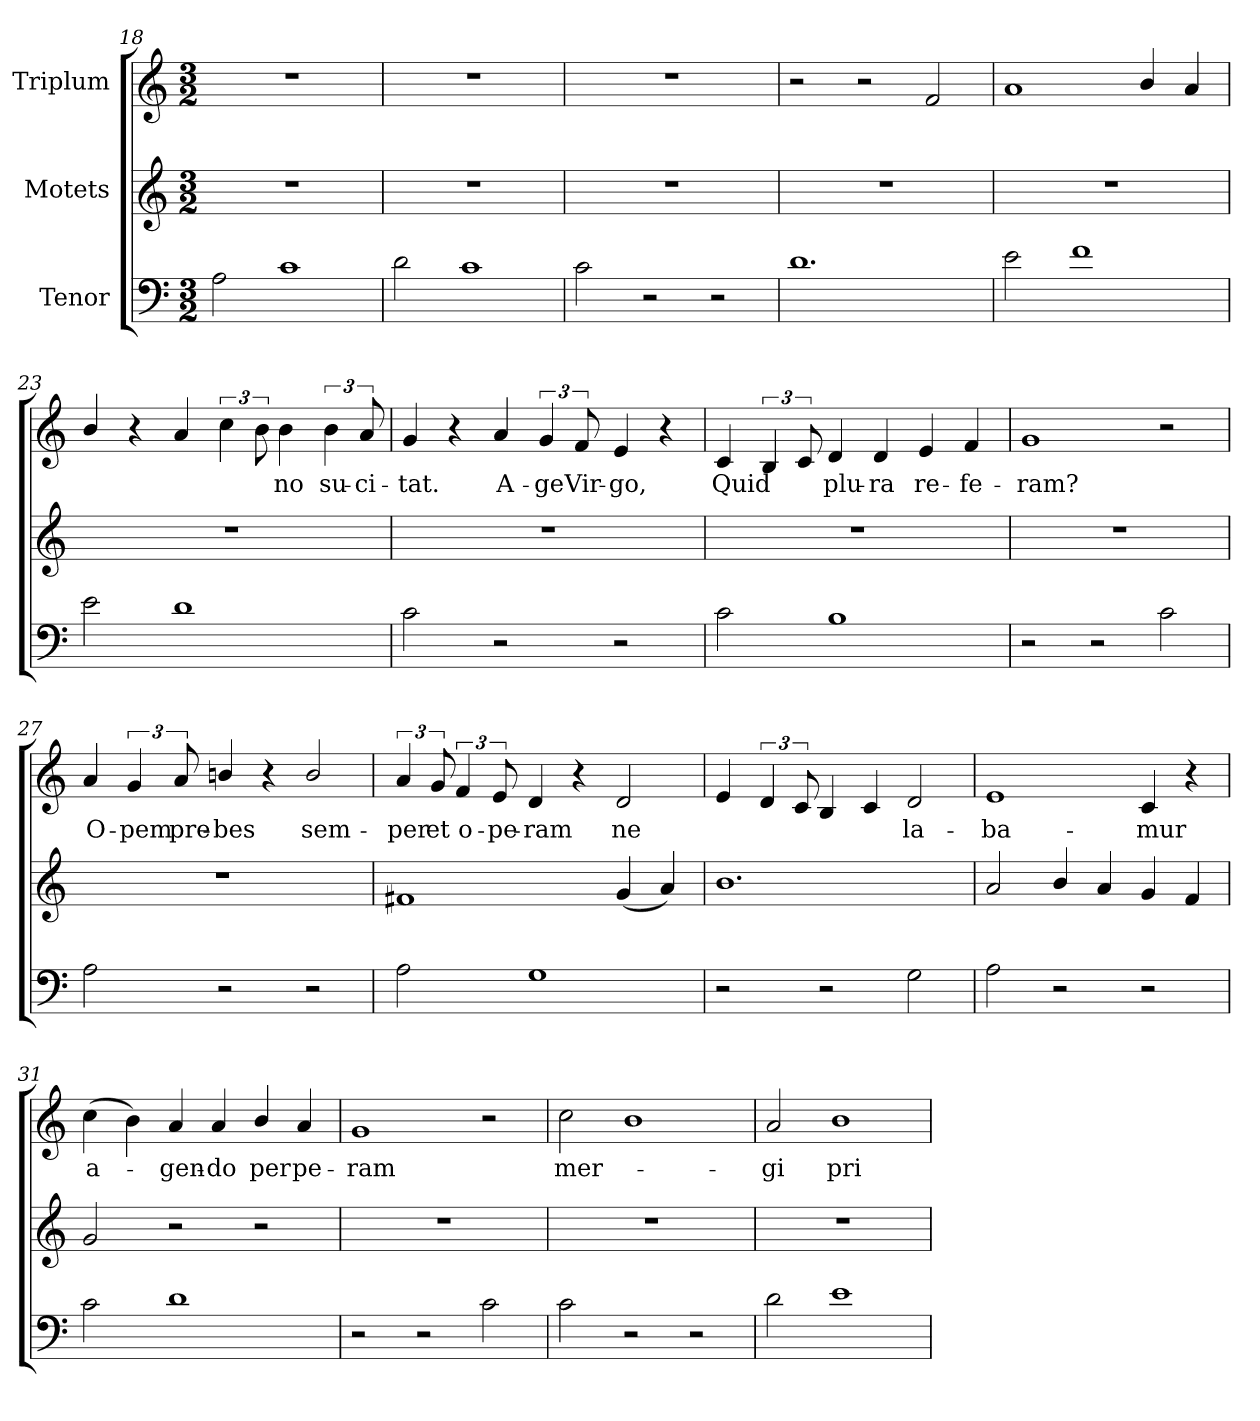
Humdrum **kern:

**kern	**kern	**kern	**text
*part3	*part2	*part1	*part1
*staff3	*staff2	*staff1	*staff1
*I"Tenor	*I"Motets	*I"Triplum	*
*clefF4	*clefG2	*clefG2	*
*k[]	*k[]	*k[]	*
*M3/2	*M3/2	*M3/2	*
=18	=18	=18	=18
!	!LO:N:vis=1	!LO:N:vis=1	!
2A\	1.r	1.r	.
1c\	.	.	.
=19	=19	=19	=19
!	!LO:N:vis=1	!LO:N:vis=1	!
2d\	1.r	1.r	.
1c\	.	.	.
=20	=20	=20	=20
!	!LO:N:vis=1	!LO:N:vis=1	!
2c\	1.r	1.r	.
2r	.	.	.
2r	.	.	.
=21	=21	=21	=21
!	!LO:N:vis=1	!	!
1.d\	1.r	2r	.
.	.	2r	.
.	.	2f/	.
=22	=22	=22	=22
!	!LO:N:vis=1	!	!
2e\	1.r	1a/	.
1f\	.	.	.
.	.	4b/	.
.	.	4a/	.
=23	=23	=23	=23
!	!LO:N:vis=1	!	!
2e\	1.r	4b/	.
.	.	4r	.
1d\	.	4a/	.
.	.	6cc\	.
.	.	12b\	.
!	!	!	!LO:LY:b
.	.	4b\	-no
!	!	!	!LO:LY:b
.	.	6b\	su-
!	!	!	!LO:LY:b
.	.	12a/	-ci-
=24	=24	=24	=24
!	!LO:N:vis=1	!	!LO:LY:b
2c\	1.r	4g/	-tat.
.	.	4r	.
!	!	!	!LO:LY:b
2r	.	4a/	A-
!	!	!	!LO:LY:b
.	.	6g/	-ge
!	!	!	!LO:LY:b
.	.	12f/	Vir-
!	!	!	!LO:LY:b
2r	.	4e/	-go,
.	.	4r	.
=25	=25	=25	=25
!	!LO:N:vis=1	!	!LO:LY:b
2c\	1.r	4c/	Quid
.	.	6B/	.
.	.	12c/	.
!	!	!	!LO:LY:b
1B\	.	4d/	plu-
!	!	!	!LO:LY:b
.	.	4d/	-ra
!	!	!	!LO:LY:b
.	.	4e/	re-
!	!	!	!LO:LY:b
.	.	4f/	-fe-
=26	=26	=26	=26
!	!LO:N:vis=1	!	!LO:LY:b
2r	1.r	1g/	-ram?
2r	.	.	.
2c\	.	2r	.
=27	=27	=27	=27
!	!LO:N:vis=1	!	!LO:LY:b
2A\	1.r	4a/	O-
!	!	!	!LO:LY:b
.	.	6g/	-pem
!	!	!	!LO:LY:b
.	.	12a/	pre-
!	!	!	!LO:LY:b
2r	.	4bn/	-bes
.	.	4r	.
!	!	!	!LO:LY:b
2r	.	2b/	sem-
=28	=28	=28	=28
!	!	!	!LO:LY:b
2A\	1f#X/	6a/	-per
!	!	!	!LO:LY:b
.	.	12g/	et
!	!	!	!LO:LY:b
.	.	6f/	o-
!	!	!	!LO:LY:b
.	.	12e/	-pe-
!	!	!	!LO:LY:b
1G\	.	4d/	-ram
.	.	4r	.
!	!	!	!LO:LY:b
.	(4g/	2d/	-ne
.	4a/)	.	.
=29	=29	=29	=29
2r	1.b/	4e/	.
.	.	6d/	.
.	.	12c/	.
2r	.	4B/	.
.	.	4c/	.
!	!	!	!LO:LY:b
2G\	.	2d/	la-
=30	=30	=30	=30
!	!	!	!LO:LY:b
2A\	2a/	1e/	-ba-
2r	4b/	.	.
.	4a/	.	.
!	!	!	!LO:LY:b
2r	4g/	4c/	-mur
.	4f/	4r	.
=31	=31	=31	=31
!	!	!	!LO:LY:b
2c\	2g/	(4cc\	a-
.	.	4b\)	.
!	!	!	!LO:LY:b
1d\	2r	4a/	-gen-
!	!	!	!LO:LY:b
.	.	4a/	-do
!	!	!	!LO:LY:b
.	2r	4b/	per
!	!	!	!LO:LY:b
.	.	4a/	pe-
=32	=32	=32	=32
!	!LO:N:vis=1	!	!LO:LY:b
2r	1.r	1g/	-ram
2r	.	.	.
2c\	.	2r	.
=33	=33	=33	=33
!	!LO:N:vis=1	!	!LO:LY:b
2c\	1.r	2cc\	mer-
2r	.	1b\	.
2r	.	.	.
=34	=34	=34	=34
!	!LO:N:vis=1	!	!LO:LY:b
2d\	1.r	2a/	-gi
!	!	!	!LO:LY:b
1e\	.	1b\	pri-
=	=	=	=
*-	*-	*-	*-
